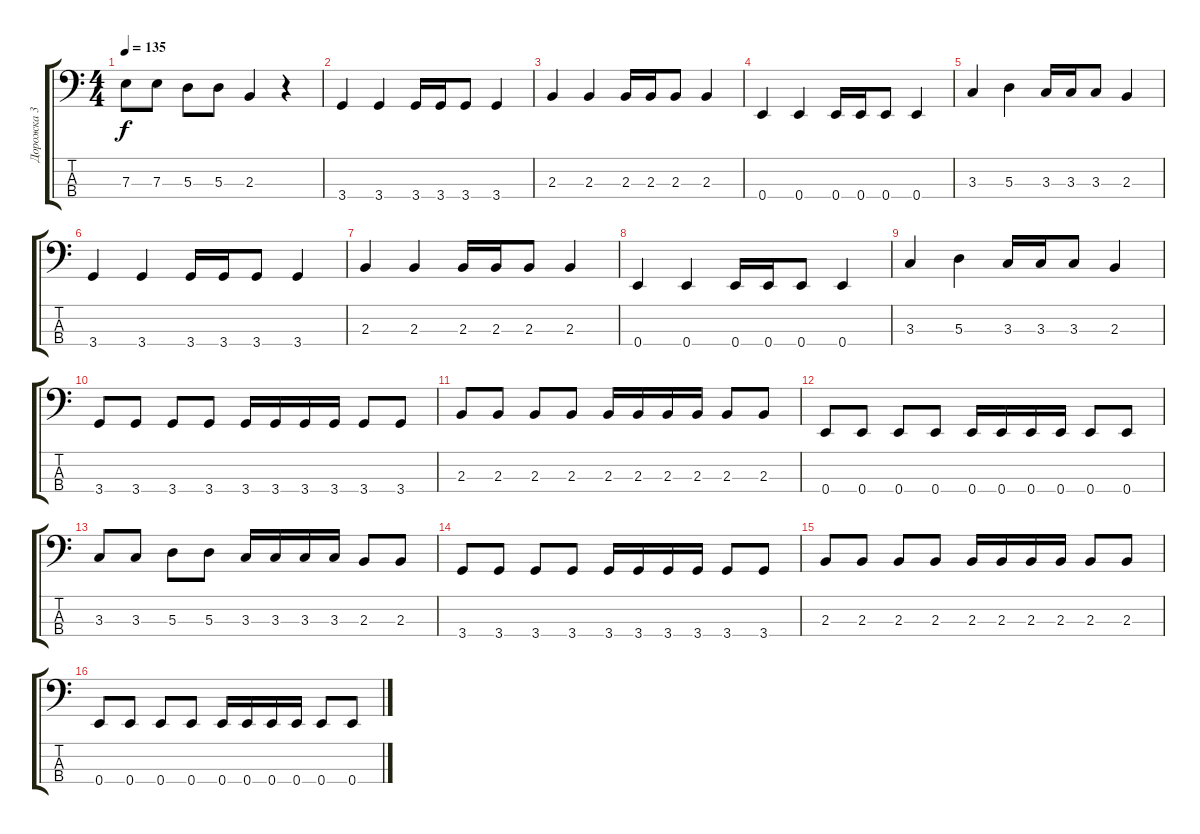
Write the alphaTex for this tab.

\track ("Дорожка 3" "Дорожка 3") {instrument electricbassfinger}
\staff {score tabs}
\tuning (G2 D2 A1 E1) {hide}
\ts (4 4)
\tempo 135
\clef f4
\ks c
7.3.8{dy f} 7.3.8 5.3.8 5.3.8 2.3.4 r.4 |
3.4.4 3.4.4 3.4.16 3.4.16 3.4.8 3.4.4 |
2.3.4 2.3.4 2.3.16 2.3.16 2.3.8 2.3.4 |
0.4.4 0.4.4 0.4.16 0.4.16 0.4.8 0.4.4 |
3.3.4 5.3.4 3.3.16 3.3.16 3.3.8 2.3.4 |
3.4.4 3.4.4 3.4.16 3.4.16 3.4.8 3.4.4 |
2.3.4 2.3.4 2.3.16 2.3.16 2.3.8 2.3.4 |
0.4.4 0.4.4 0.4.16 0.4.16 0.4.8 0.4.4 |
3.3.4 5.3.4 3.3.16 3.3.16 3.3.8 2.3.4 |
3.4.8 3.4.8 3.4.8 3.4.8 3.4.16 3.4.16 3.4.16 3.4.16 3.4.8 3.4.8 |
2.3.8 2.3.8 2.3.8 2.3.8 2.3.16 2.3.16 2.3.16 2.3.16 2.3.8 2.3.8 |
0.4.8 0.4.8 0.4.8 0.4.8 0.4.16 0.4.16 0.4.16 0.4.16 0.4.8 0.4.8 |
3.3.8 3.3.8 5.3.8 5.3.8 3.3.16 3.3.16 3.3.16 3.3.16 2.3.8 2.3.8 |
3.4.8 3.4.8 3.4.8 3.4.8 3.4.16 3.4.16 3.4.16 3.4.16 3.4.8 3.4.8 |
2.3.8 2.3.8 2.3.8 2.3.8 2.3.16 2.3.16 2.3.16 2.3.16 2.3.8 2.3.8 |
0.4.8 0.4.8 0.4.8 0.4.8 0.4.16 0.4.16 0.4.16 0.4.16 0.4.8 0.4.8
